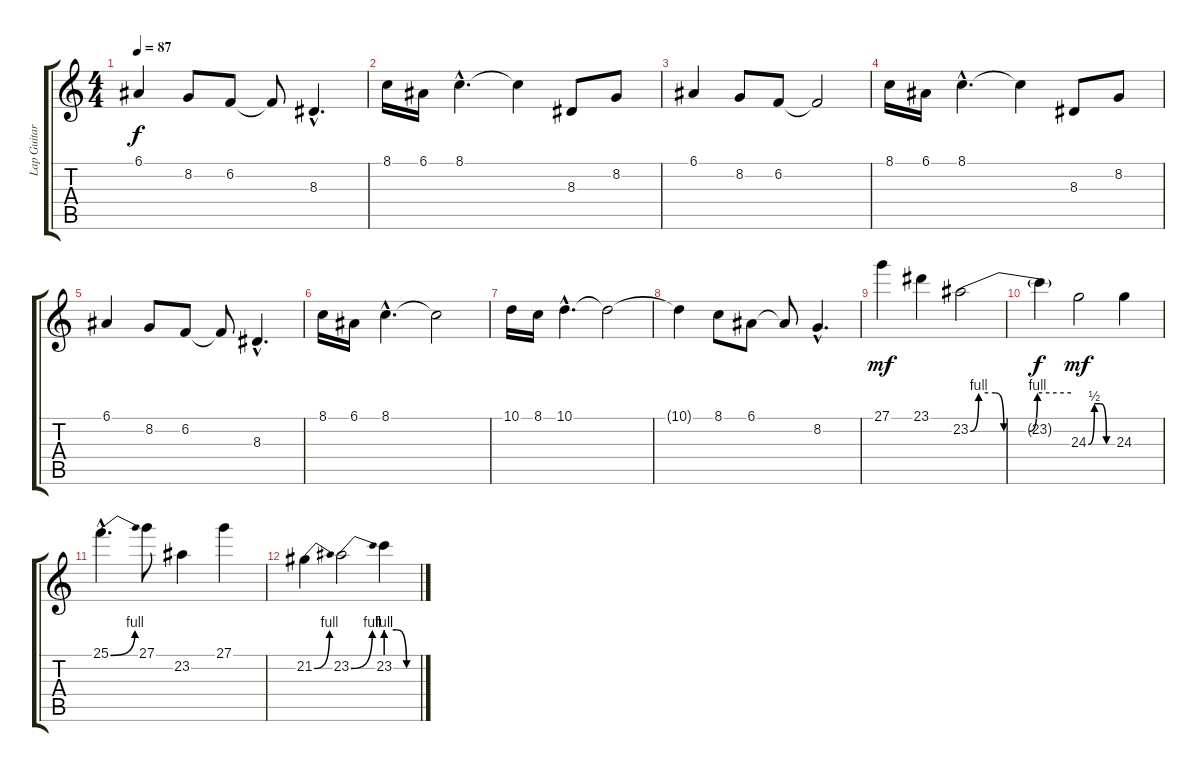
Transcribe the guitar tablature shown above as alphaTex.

\track ("Lap Guitar" "Lap Guitar") {instrument lead8bassandlead}
\staff {score tabs}
\tuning (E4 B3 G3 D3 A2 E2) {hide}
\ts (4 4)
\tempo 87
\clef g2
\ks c
6.1.4{dy f} 8.2.8 6.2.8 6.2{t}.8 8.3{hac}.4{d} |
8.1.16 6.1.16 8.1{hac}.4{d} 8.1{t}.4 8.3.8 8.2.8 |
6.1.4 8.2.8 6.2.8 6.2{t}.2 |
8.1.16 6.1.16 8.1{hac}.4{d} 8.1{t}.4 8.3.8 8.2.8 |
6.1.4 8.2.8 6.2.8 6.2{t}.8 8.3{hac}.4{d} |
8.1.16 6.1.16 8.1{hac}.4{d} 8.1{t}.2 |
10.1.16 8.1.16 10.1{hac}.4{d} 10.1{t}.2 |
10.1{t}.4 8.1.8 6.1.8 6.1{t}.8 8.2{hac}.4{d} |
27.1.4{dy mf instrument lead8bassandlead} 23.1.4 23.2{be (custom 0 0 5 4 15 4 20 0 35 0 40 4 60 4)}.2 |
23.2{t}.4{dy f} 24.3{be (custom 0 0 15 2 30 2 45 0 60 0)}.2{dy mf} 24.3.4 |
25.1{be (bend 0 0 60 4) hac}.4{d} 27.1.8 23.2.4 27.1.4 |
21.2{be (bend 0 0 60 4)}.4 23.2{be (bend 0 0 60 4)}.2 23.2{be (custom 0 4 20 4 40 0 60 0)}.4
